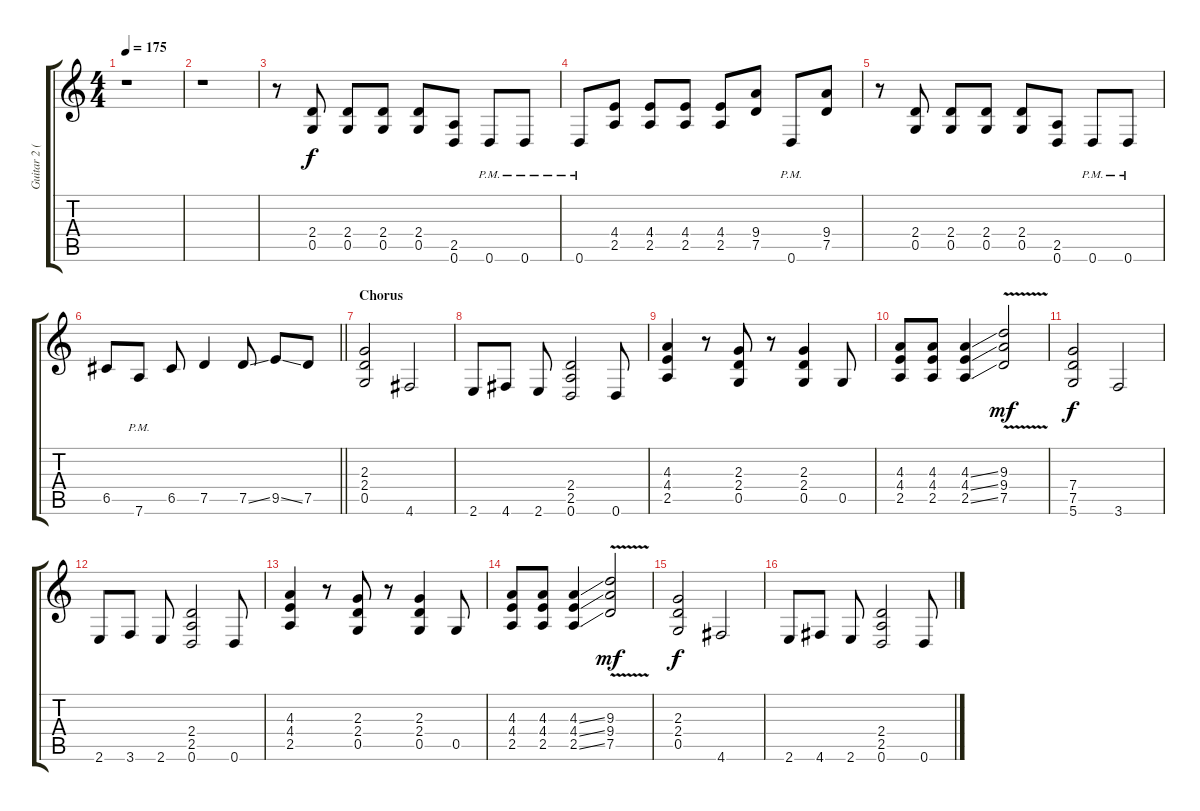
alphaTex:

\track ("Guitar 2 (Rhythm)" "Guitar 2 (") {instrument distortionguitar}
\staff {score tabs}
\tuning (D4 A3 F3 C3 G2 D2) {hide}
\ts (4 4)
\tempo 175
\clef g2
\ks c
r.1{dy f} |
r.1 |
r.8 (2.4 0.5).8 (2.4 0.5).8 (2.4 0.5).8 (2.4 0.5).8 (2.5 0.6).8 0.6{pm}.8 0.6{pm}.8 |
0.6{pm}.8 (4.4 2.5).8 (4.4 2.5).8 (4.4 2.5).8 (4.4 2.5).8 (9.4 7.5).8 0.6{pm}.8 (9.4 7.5).8 |
r.8 (2.4 0.5).8 (2.4 0.5).8 (2.4 0.5).8 (2.4 0.5).8 (2.5 0.6).8 0.6{pm}.8 0.6{pm}.8 |
\barLineRight lightlight
6.5.8 7.6{pm}.8 6.5.8 7.5.4 7.5{ss}.8 9.5{ss}.8 7.5.8 |
\section ("" "Chorus")
(2.3 2.4 0.5).2 4.6.2 |
2.6.8 4.6.8 2.6.8 (2.4 2.5 0.6).2 0.6.8 |
(4.3 4.4 2.5).4 r.8 (2.3 2.4 0.5).8 r.8 (2.3 2.4 0.5).4 0.5.8 |
(4.3 4.4 2.5).8 (4.3 4.4 2.5).8 (4.3{ss} 4.4{ss} 2.5{ss}).4 (9.3{v} 9.4{v} 7.5).2{dy mf} |
(7.4 7.5 5.6).2{dy f} 3.6.2 |
2.6.8 3.6.8 2.6.8 (2.4 2.5 0.6).2 0.6.8 |
(4.3 4.4 2.5).4 r.8 (2.3 2.4 0.5).8 r.8 (2.3 2.4 0.5).4 0.5.8 |
(4.3 4.4 2.5).8 (4.3 4.4 2.5).8 (4.3{ss} 4.4{ss} 2.5{ss}).4 (9.3{v} 9.4{v} 7.5).2{dy mf} |
(2.3 2.4 0.5).2{dy f} 4.6.2 |
2.6.8 4.6.8 2.6.8 (2.4 2.5 0.6).2 0.6.8
